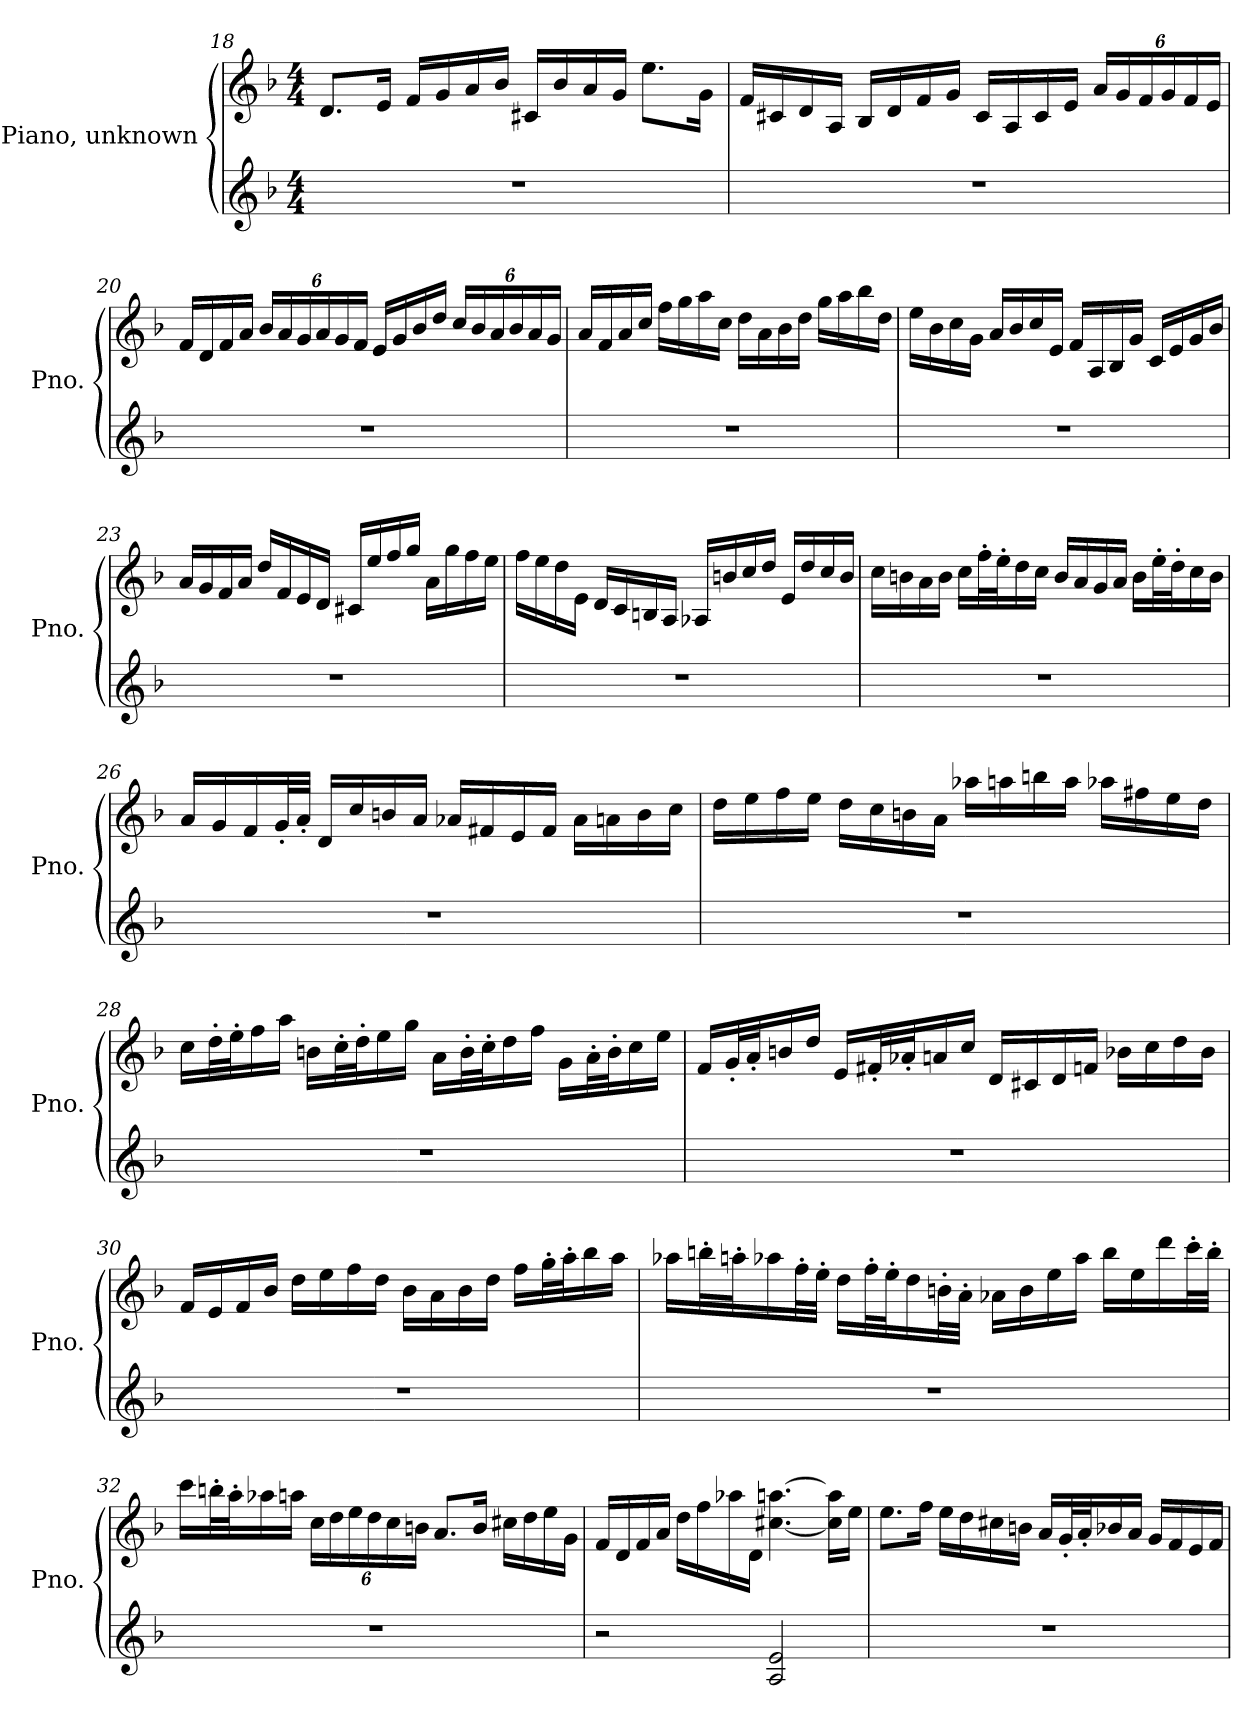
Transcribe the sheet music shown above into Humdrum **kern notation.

**kern	**kern
*part1	*part1
*staff2	*staff1
*I"Piano, unknown	*
*I'Pno.	*
!!LO:LB:g=z
*clefG2	*clefG2
*k[b-]	*k[b-]
*M4/4	*M4/4
=18	=18
1r	8.d/L
.	16e/Jk
.	16f/LL
.	16g/
.	16a/
.	16b-/JJ
.	16c#X/LL
.	16b-/
.	16a/
.	16g/JJ
.	8.ee\L
.	16g\Jk
=19	=19
1r	16f/LL
.	16c#X/
.	16d/
.	16A/JJ
.	16B-/LL
.	16d/
.	16f/
.	16g/JJ
.	16c#/LL
.	16A/
.	16c#/
.	16e/JJ
*	*Xbrackettup
.	24a/LL
.	24g/
.	24f/
.	24g/
.	24f/
.	24e/JJ
!!LO:LB:g=z
=20	=20
1r	16f/LL
.	16d/
.	16f/
.	16a/JJ
.	24b-/LL
.	24a/
.	24g/
.	24a/
.	24g/
.	24f/JJ
.	16e/LL
.	16g/
.	16b-/
.	16dd/JJ
.	24cc/LL
.	24b-/
.	24a/
.	24b-/
.	24a/
.	24g/JJ
=21	=21
1r	16a/LL
.	16f/
.	16a/
.	16cc/JJ
.	16ff\LL
.	16gg\
.	16aa\
.	16cc\JJ
.	16dd\LL
.	16a\
.	16b-\
.	16dd\JJ
.	16gg\LL
.	16aa\
.	16bb-\
.	16dd\JJ
!!LO:LB:g=z
=22	=22
1r	16ee\LL
.	16b-\
.	16cc\
.	16g\JJ
.	16a/LL
.	16b-/
.	16cc/
.	16e/JJ
.	16f/LL
.	16A/
.	16B-/
.	16g/JJ
.	16c/LL
.	16e/
.	16g/
.	16b-/JJ
=23	=23
1r	16a/LL
.	16g/
.	16f/
.	16a/JJ
.	16dd/LL
.	16f/
.	16e/
.	16d/JJ
.	16c#X/LL
.	16ee/
.	16ff/
.	16gg/JJ
.	16a\LL
.	16gg\
.	16ff\
.	16ee\JJ
!!LO:LB:g=z
=24	=24
1r	16ff\LL
.	16ee\
.	16dd\
.	16e\JJ
.	16d/LL
.	16c/
.	16Bn/
.	16A/JJ
.	16A-X/LL
.	16bn/
.	16cc/
.	16dd/JJ
.	16e/LL
.	16dd/
.	16cc/
.	16b/JJ
=25	=25
1r	16cc\LL
.	16bn\
.	16a\
.	16b\JJ
.	16cc\LL
.	32ff'\L
.	32ee'\J
.	16dd\
.	16cc\JJ
.	16b/LL
.	16a/
.	16g/
.	16a/JJ
.	16b\LL
.	32ee'\L
.	32dd'\J
.	16cc\
.	16b\JJ
!!LO:PB:g=z
=26	=26
1r	16a/LL
.	16g/
.	16f/
.	32g'/L
.	32a'/JJJ
.	16d/LL
.	16cc/
.	16bn/
.	16a/JJ
.	16a-X/LL
.	16f#X/
.	16e/
.	16f#/JJ
.	16a-\LL
.	16an\
.	16b\
.	16cc\JJ
=27	=27
1r	16dd\LL
.	16ee\
.	16ff\
.	16ee\JJ
.	16dd\LL
.	16cc\
.	16bn\
.	16a\JJ
.	16aa-X\LL
.	16aan\
.	16bbn\
.	16aa\JJ
.	16aa-X\LL
.	16ff#X\
.	16ee\
.	16dd\JJ
!!LO:LB:g=z
=28	=28
1r	16cc\LL
.	32dd'\L
.	32ee'\J
.	16ff\
.	16aa\JJ
.	16bn\LL
.	32cc'\L
.	32dd'\J
.	16ee\
.	16gg\JJ
.	16a\LL
.	32b'\L
.	32cc'\J
.	16dd\
.	16ff\JJ
.	16g\LL
.	32a'\L
.	32b'\J
.	16cc\
.	16ee\JJ
=29	=29
1r	16f/LL
.	32g'/L
.	32a'/J
.	16bn/
.	16dd/JJ
.	16e/LL
.	32f#X'/L
.	32a-X'/J
.	16an/
.	16cc/JJ
.	16d/LL
.	16c#X/
.	16d/
.	16fn/JJ
.	16b-X\LL
.	16cc\
.	16dd\
.	16b-\JJ
!!LO:LB:g=z
=30	=30
1r	16f/LL
.	16e/
.	16f/
.	16b-/JJ
.	16dd\LL
.	16ee\
.	16ff\
.	16dd\JJ
.	16b-\LL
.	16a\
.	16b-\
.	16dd\JJ
.	16ff\LL
.	32gg'\L
.	32aa'\J
.	16bb-\
.	16aa\JJ
=31	=31
1r	16aa-X\LL
.	32bbn'\L
.	32aan'\J
.	16aa-X\
.	32ff'\L
.	32ee'\JJJ
.	16dd\LL
.	32ff'\L
.	32ee'\J
.	16dd\
.	32bn'\L
.	32a'\JJJ
.	16a-X\LL
.	16b\
.	16ee\
.	16aa-\JJ
.	16bb\LL
.	16ee\
.	16ddd\
.	32ccc'\L
.	32bb'\JJJ
!!LO:LB:g=z
=32	=32
1r	16ccc\LL
.	32bbn'\L
.	32aa'\J
.	16aa-X\
.	16aan\JJ
.	24cc\LL
.	24dd\
.	24ee\
.	24dd\
.	24cc\
.	24bn\JJ
.	8.a/L
.	16b/Jk
.	16cc#X\LL
.	16dd\
.	16ee\
.	16g\JJ
=33	=33
2r	16f/LL
.	16d/
.	16f/
.	16a/JJ
.	16dd\LL
.	16ff\
.	16aa-X\
.	16d\JJ
2A/ 2e/	[4.cc#X\ [4.aan\
.	16cc#\] 16aa\]LL
.	16ee\JJ
!!LO:LB:g=z
=34	=34
1r	8.ee\L
.	16ff\Jk
.	16ee\LL
.	16dd\
.	16cc#X\
.	16bn\JJ
.	16a/LL
.	32g'/L
.	32a'/J
.	16b-X/
.	16a/JJ
.	16g/LL
.	16f/
.	16e/
.	16f/JJ
=	=
*-	*-
